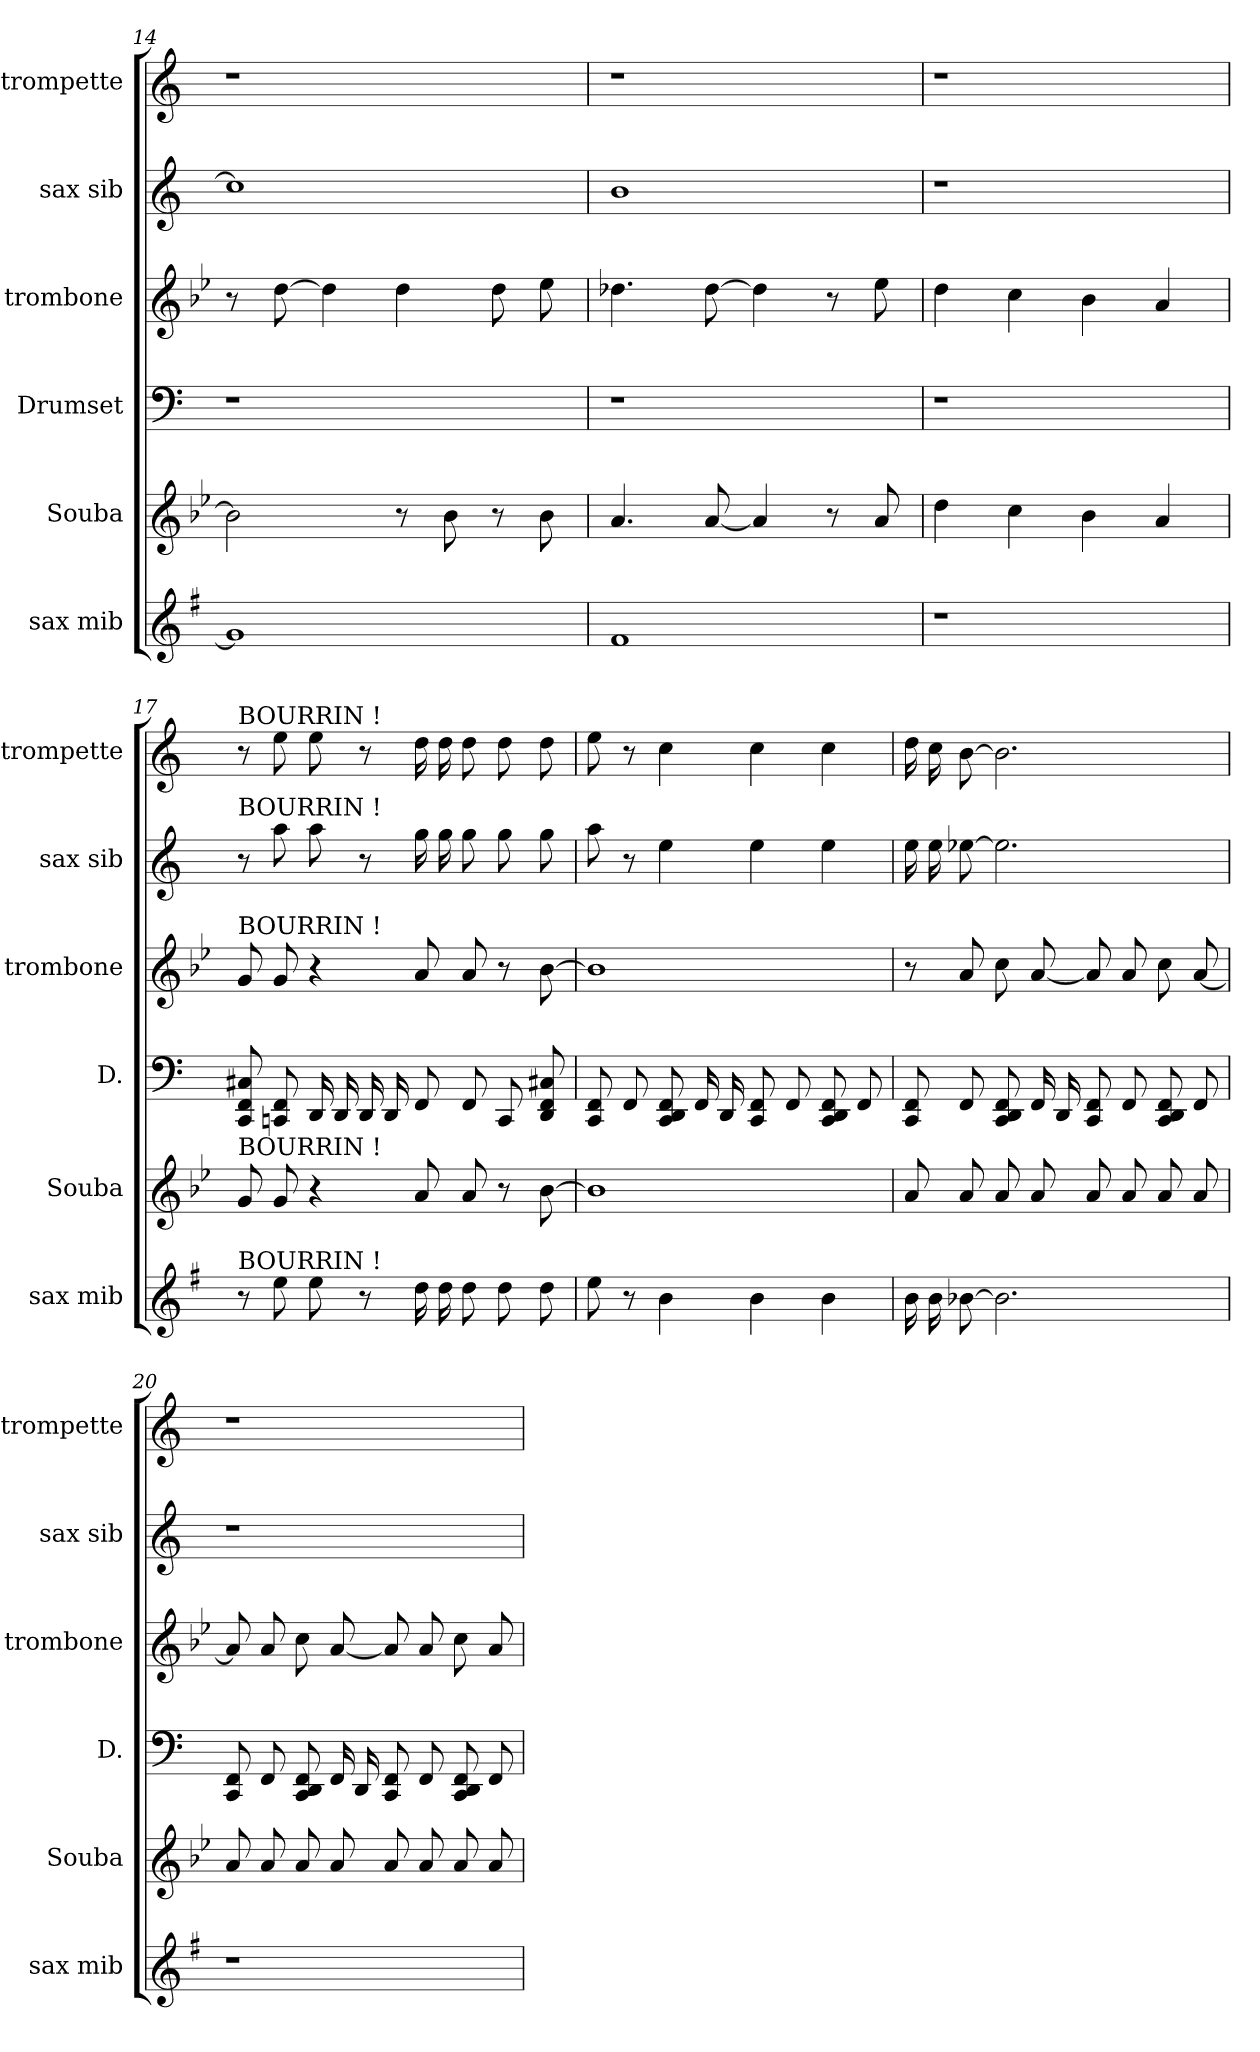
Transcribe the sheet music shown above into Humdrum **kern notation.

**kern	**kern	**kern	**kern	**kern	**kern
*part6	*part5	*part4	*part3	*part2	*part1
*staff6	*staff5	*staff4	*staff3	*staff2	*staff1
*I"sax mib	*I"Souba	*I"Drumset	*I"trombone	*I"sax sib	*I"trompette
*I'sax mib	*I'Souba	*I'D.	*I'trombone	*I'sax sib	*I'trompette
*clefG2	*clefG2	*clefF4	*clefG2	*clefG2	*clefG2
*ITrd-2c-3	*ITrd15c26	*	*ITrd8c14	*ITrd1c2	*ITrd1c2
*k[b-e-]	*k[b-e-]	*k[]	*k[b-e-]	*k[b-e-]	*k[b-e-]
=14	=14	=14	=14	=14	=14
1b-]	2BB-]	1r	8r	1b-]	1r
.	.	.	[8d	.	.
.	.	.	4d]	.	.
.	8r	.	4d	.	.
.	8BB-	.	.	.	.
.	8r	.	8d	.	.
.	8BB-	.	8e-	.	.
=15	=15	=15	=15	=15	=15
1a	4.AA	1r	4.d-X	1a	1r
.	[8AA	.	[8d-	.	.
.	4AA]	.	4d-]	.	.
.	8r	.	8r	.	.
.	8AA	.	8e-	.	.
=16	=16	=16	=16	=16	=16
*	*	*MM115	*	*	*
1r	4D	1r	4d	1r	1r
.	4C	.	4c	.	.
.	4BB-	.	4B-	.	.
.	4AA	.	4A	.	.
=17	=17	=17	=17	=17	=17
*	*	*MM140	*	*	*
!	!	!	!	!	!LO:TX:t=BOURRIN !
!	!	!	!	!LO:TX:t=BOURRIN !	!
!	!	!	!LO:TX:t=BOURRIN !	!	!
!	!LO:TX:t=BOURRIN !	!	!	!	!
!LO:TX:t=BOURRIN !	!	!	!	!	!
8r	8GG	8CC 8FF 8C#X	8G	8r	8r
8gg	8GG	8CCn 8FF	8G	8gg	8dd
8gg	4r	16DD	4r	8gg	8dd
.	.	16DD	.	.	.
8r	.	16DD	.	8r	8r
.	.	16DD	.	.	.
16ff	8AA	8FF	8A	16ff	16cc
16ff	.	.	.	16ff	16cc
8ff	8AA	8FF	8A	8ff	8cc
8ff	8r	8CC	8r	8ff	8cc
8ff	[8BB-	8DD 8FF 8C#X	[8B-	8ff	8cc
=18	=18	=18	=18	=18	=18
8gg	1BB-]	8CC 8FF	1B-]	8gg	8dd
8r	.	8FF	.	8r	8r
4dd	.	8CC 8DD 8FF	.	4dd	4b-
.	.	16FF	.	.	.
.	.	16DD	.	.	.
4dd	.	8CC 8FF	.	4dd	4b-
.	.	8FF	.	.	.
4dd	.	8CC 8DD 8FF	.	4dd	4b-
.	.	8FF	.	.	.
=19	=19	=19	=19	=19	=19
16dd	8AA	8CC 8FF	8r	16dd	16cc
16dd	.	.	.	16dd	16b-
[8dd-X	8AA	8FF	8A	[8dd-X	[8a
2.dd-]	8AA	8CC 8DD 8FF	8c	2.dd-]	2.a]
.	8AA	16FF	[8A	.	.
.	.	16DD	.	.	.
.	8AA	8CC 8FF	8A]	.	.
.	8AA	8FF	8A	.	.
.	8AA	8CC 8DD 8FF	8c	.	.
.	8AA	8FF	[8A	.	.
=20	=20	=20	=20	=20	=20
1r	8AA	8CC 8FF	8A]	1r	1r
.	8AA	8FF	8A	.	.
.	8AA	8CC 8DD 8FF	8c	.	.
.	8AA	16FF	[8A	.	.
.	.	16DD	.	.	.
.	8AA	8CC 8FF	8A]	.	.
.	8AA	8FF	8A	.	.
.	8AA	8CC 8DD 8FF	8c	.	.
.	8AA	8FF	8A	.	.
=	=	=	=	=	=
*-	*-	*-	*-	*-	*-
